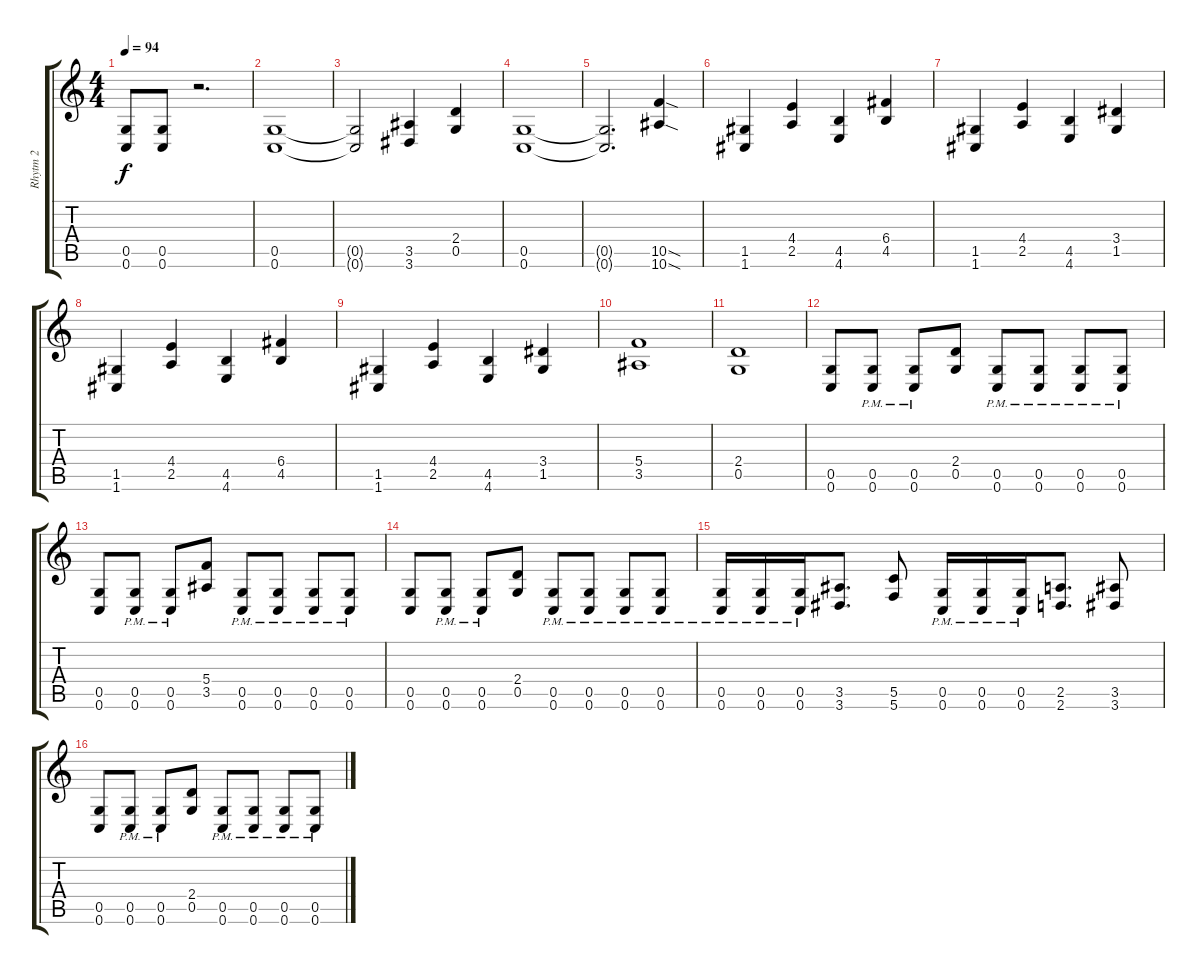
\track ("Rhytm 2" "Rhytm 2") {instrument distortionguitar}
\staff {score tabs}
\tuning (D4 A3 F3 C3 G2 C2) {hide}
\ts (4 4)
\tempo 94
\clef g2
\ks c
(0.5 0.6).8{dy f} (0.5 0.6).8 r.2{d} |
(0.5 0.6).1 |
(0.5{t} 0.6{t}).2 (3.5 3.6).4 (2.4 0.5).4 |
(0.5 0.6).1 |
(0.5{t} 0.6{t}).2{d} (10.5{sod} 10.6{sod}).4 |
(1.5 1.6).4 (4.4 2.5).4 (4.5 4.6).4 (6.4 4.5).4 |
(1.5 1.6).4 (4.4 2.5).4 (4.5 4.6).4 (3.4 1.5).4 |
(1.5 1.6).4 (4.4 2.5).4 (4.5 4.6).4 (6.4 4.5).4 |
(1.5 1.6).4 (4.4 2.5).4 (4.5 4.6).4 (3.4 1.5).4 |
(5.4 3.5).1 |
(2.4 0.5).1 |
(0.5 0.6).8 (0.5{pm} 0.6{pm}).8 (0.5{pm} 0.6{pm}).8 (2.4 0.5).8 (0.5{pm} 0.6{pm}).8 (0.5{pm} 0.6{pm}).8 (0.5{pm} 0.6{pm}).8 (0.5{pm} 0.6{pm}).8 |
(0.5 0.6).8 (0.5{pm} 0.6{pm}).8 (0.5{pm} 0.6{pm}).8 (5.4 3.5).8 (0.5{pm} 0.6{pm}).8 (0.5{pm} 0.6{pm}).8 (0.5{pm} 0.6{pm}).8 (0.5{pm} 0.6{pm}).8 |
(0.5 0.6).8 (0.5{pm} 0.6{pm}).8 (0.5{pm} 0.6{pm}).8 (2.4 0.5).8 (0.5{pm} 0.6{pm}).8 (0.5{pm} 0.6{pm}).8 (0.5{pm} 0.6{pm}).8 (0.5{pm} 0.6{pm}).8 |
(0.5{pm} 0.6{pm}).16 (0.5{pm} 0.6{pm}).16 (0.5{pm} 0.6{pm}).16 (3.5 3.6).8{d} (5.5 5.6).8 (0.5{pm} 0.6{pm}).16 (0.5{pm} 0.6{pm}).16 (0.5{pm} 0.6{pm}).16 (2.5 2.6).8{d} (3.5 3.6).8 |
(0.5 0.6).8 (0.5{pm} 0.6{pm}).8 (0.5{pm} 0.6{pm}).8 (2.4 0.5).8 (0.5{pm} 0.6{pm}).8 (0.5{pm} 0.6{pm}).8 (0.5{pm} 0.6{pm}).8 (0.5{pm} 0.6{pm}).8
